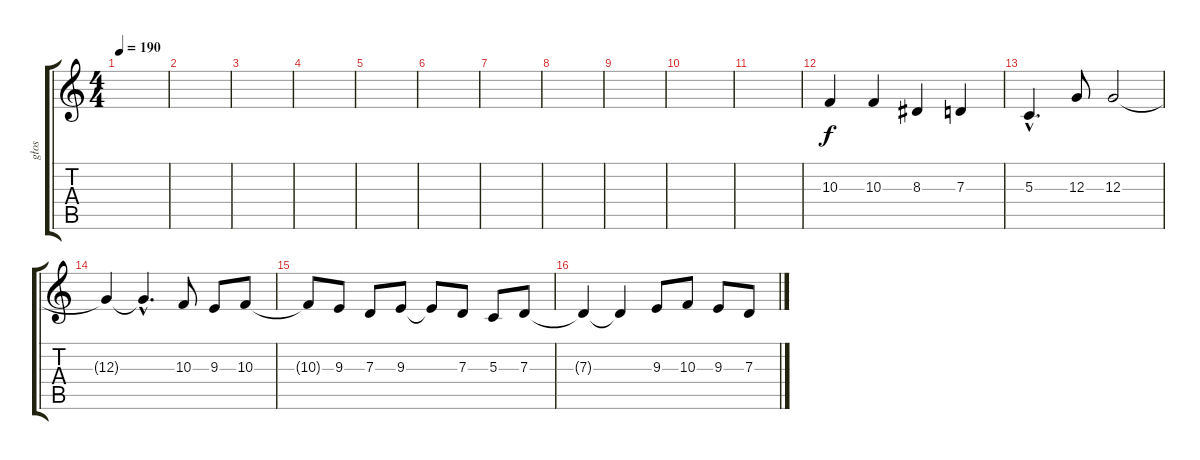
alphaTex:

\track ("głos" "głos") {instrument lead6voice}
\staff {score tabs}
\tuning (E4 B3 G3 D3 A2 E2) {hide}
\ts (4 4)
\tempo 190
\clef g2
\ks c
|
|
|
|
|
|
|
|
|
|
|
10.3.4 10.3.4 8.3.4 7.3.4 |
5.3{hac}.4{d} 12.3.8 12.3.2 |
12.3{t}.4 12.3{hac t}.4{d} 10.3.8 9.3.8 10.3.8 |
10.3{t}.8 9.3.8 7.3.8 9.3.8 9.3{t}.8 7.3.8 5.3.8 7.3.8 |
7.3{t}.4 7.3{t}.4 9.3.8 10.3.8 9.3.8 7.3.8
